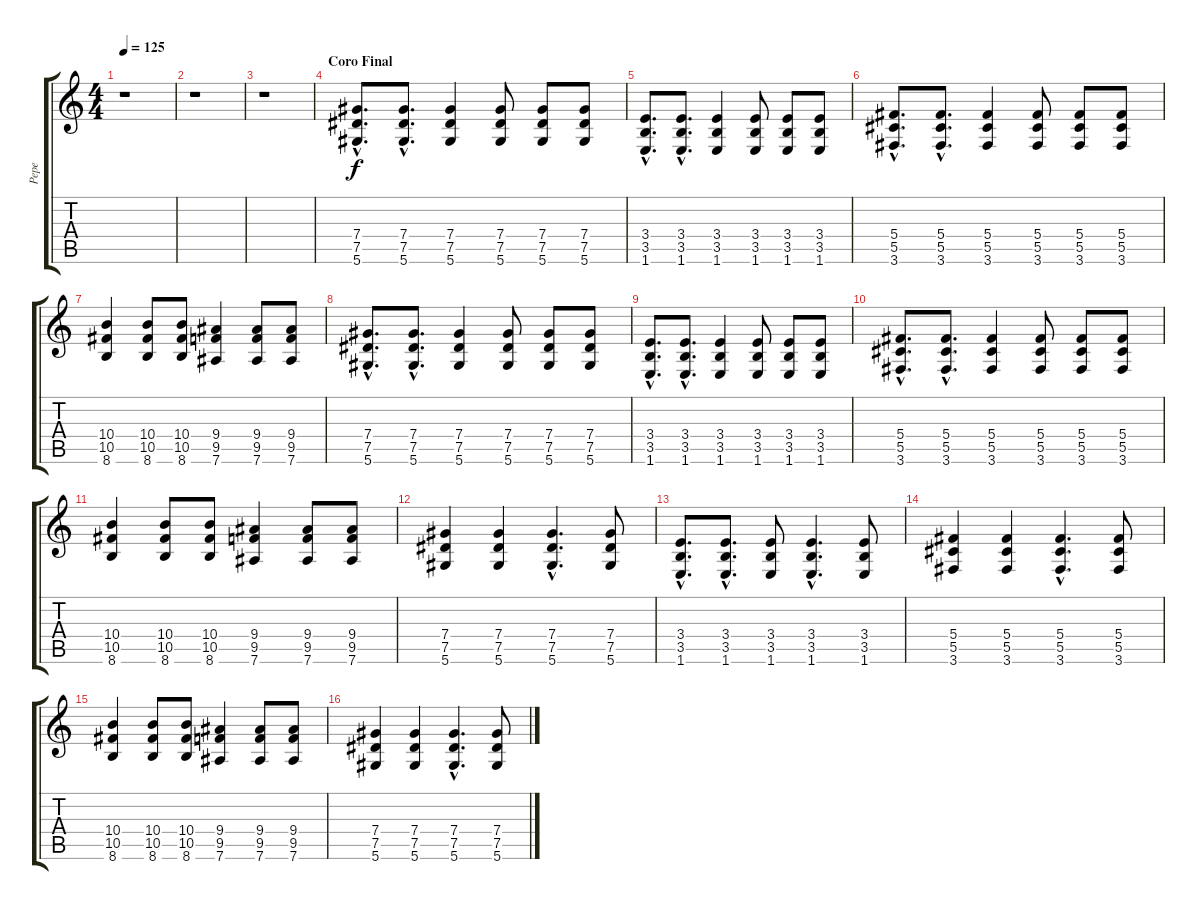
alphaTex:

\track ("Pepe" "Pepe") {instrument distortionguitar}
\staff {score tabs}
\tuning (Eb4 Bb3 Gb3 Db3 Ab2 Eb2) {hide}
\ts (4 4)
\tempo 125
\clef g2
\ks c
r.1{dy f} |
r.1 |
r.1 |
\section ("" "Coro Final")
(7.4{hac} 7.5{hac} 5.6{hac}).8{d} (7.4{hac} 7.5{hac} 5.6{hac}).8{d} (7.4 7.5 5.6).4 (7.4 7.5 5.6).8 (7.4 7.5 5.6).8 (7.4 7.5 5.6).8 |
(3.4{hac} 3.5{hac} 1.6{hac}).8{d} (3.4{hac} 3.5{hac} 1.6{hac}).8{d} (3.4 3.5 1.6).4 (3.4 3.5 1.6).8 (3.4 3.5 1.6).8 (3.4 3.5 1.6).8 |
(5.4{hac} 5.5{hac} 3.6{hac}).8{d} (5.4{hac} 5.5{hac} 3.6{hac}).8{d} (5.4 5.5 3.6).4 (5.4 5.5 3.6).8 (5.4 5.5 3.6).8 (5.4 5.5 3.6).8 |
(10.4 10.5 8.6).4 (10.4 10.5 8.6).8 (10.4 10.5 8.6).8 (9.4 9.5 7.6).4 (9.4 9.5 7.6).8 (9.4 9.5 7.6).8 |
(7.4{hac} 7.5{hac} 5.6{hac}).8{d} (7.4{hac} 7.5{hac} 5.6{hac}).8{d} (7.4 7.5 5.6).4 (7.4 7.5 5.6).8 (7.4 7.5 5.6).8 (7.4 7.5 5.6).8 |
(3.4{hac} 3.5{hac} 1.6{hac}).8{d} (3.4{hac} 3.5{hac} 1.6{hac}).8{d} (3.4 3.5 1.6).4 (3.4 3.5 1.6).8 (3.4 3.5 1.6).8 (3.4 3.5 1.6).8 |
(5.4{hac} 5.5{hac} 3.6{hac}).8{d} (5.4{hac} 5.5{hac} 3.6{hac}).8{d} (5.4 5.5 3.6).4 (5.4 5.5 3.6).8 (5.4 5.5 3.6).8 (5.4 5.5 3.6).8 |
(10.4 10.5 8.6).4 (10.4 10.5 8.6).8 (10.4 10.5 8.6).8 (9.4 9.5 7.6).4 (9.4 9.5 7.6).8 (9.4 9.5 7.6).8 |
(7.4 7.5 5.6).4 (7.4 7.5 5.6).4 (7.4{hac} 7.5{hac} 5.6{hac}).4{d} (7.4 7.5 5.6).8 |
(3.4{hac} 3.5{hac} 1.6{hac}).8{d} (3.4{hac} 3.5{hac} 1.6{hac}).8{d} (3.4 3.5 1.6).8 (3.4{hac} 3.5{hac} 1.6{hac}).4{d} (3.4 3.5 1.6).8 |
(5.4 5.5 3.6).4 (5.4 5.5 3.6).4 (5.4{hac} 5.5{hac} 3.6{hac}).4{d} (5.4 5.5 3.6).8 |
(10.4 10.5 8.6).4 (10.4 10.5 8.6).8 (10.4 10.5 8.6).8 (9.4 9.5 7.6).4 (9.4 9.5 7.6).8 (9.4 9.5 7.6).8 |
(7.4 7.5 5.6).4 (7.4 7.5 5.6).4 (7.4{hac} 7.5{hac} 5.6{hac}).4{d} (7.4 7.5 5.6).8
